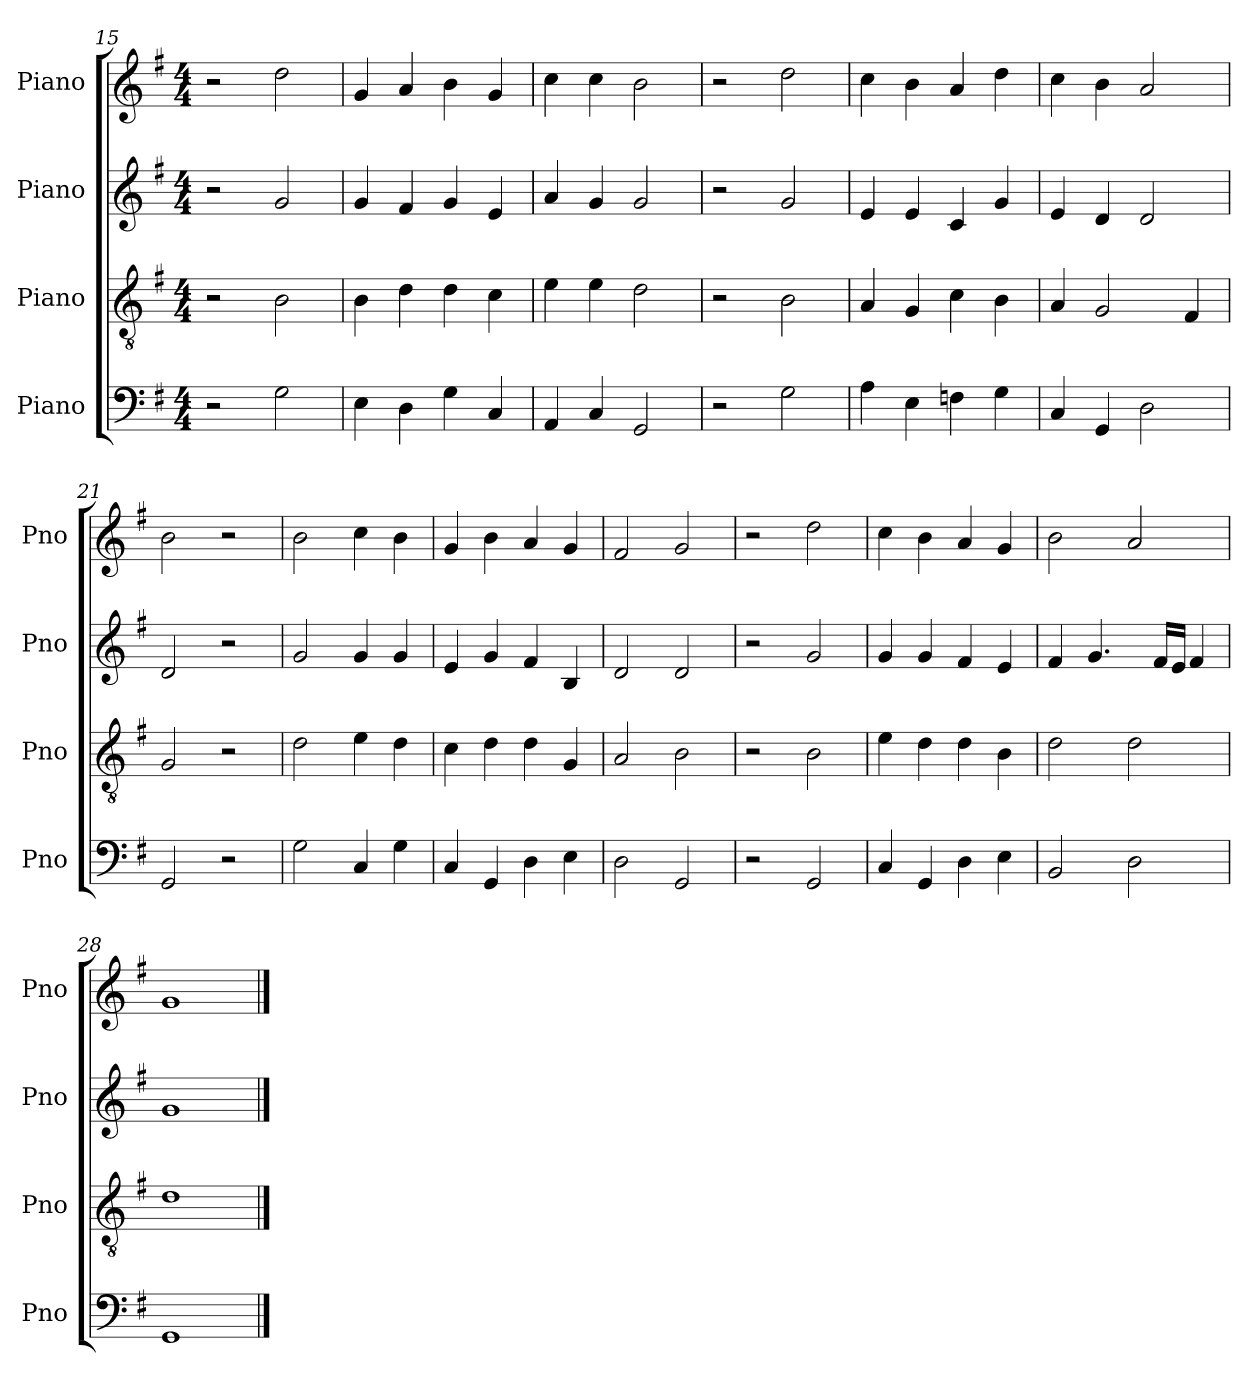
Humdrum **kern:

**kern	**kern	**kern	**kern
*part4	*part3	*part2	*part1
*staff4	*staff3	*staff2	*staff1
*I"Piano	*I"Piano	*I"Piano	*I"Piano
*I'Pno	*I'Pno	*I'Pno	*I'Pno
*clefF4	*clefGv2	*clefG2	*clefG2
*k[f#]	*k[f#]	*k[f#]	*k[f#]
*M4/4	*M4/4	*M4/4	*M4/4
=15	=15	=15	=15
2r	2r	2r	2r
2G\	2B\	2g/	2dd\
=16	=16	=16	=16
4E\	4B\	4g/	4g/
4D\	4d\	4f#/	4a/
4G\	4d\	4g/	4b\
4C/	4c\	4e/	4g/
=17	=17	=17	=17
4AA/	4e\	4a/	4cc\
4C/	4e\	4g/	4cc\
2GG/	2d\	2g/	2b\
=18	=18	=18	=18
2r	2r	2r	2r
2G\	2B\	2g/	2dd\
=19	=19	=19	=19
4A\	4A/	4e/	4cc\
4E\	4G/	4e/	4b\
4Fn\	4c\	4c/	4a/
4G\	4B\	4g/	4dd\
!!LO:LB:g=z
=20	=20	=20	=20
4C/	4A/	4e/	4cc\
4GG/	2G/	4d/	4b\
2D\	.	2d/	2a/
.	4F#/	.	.
=21	=21	=21	=21
2GG/	2G/	2d/	2b\
2r	2r	2r	2r
=22	=22	=22	=22
2G\	2d\	2g/	2b\
4C/	4e\	4g/	4cc\
4G\	4d\	4g/	4b\
=23	=23	=23	=23
4C/	4c\	4e/	4g/
4GG/	4d\	4g/	4b\
4D\	4d\	4f#/	4a/
4E\	4G/	4B/	4g/
=24	=24	=24	=24
2D\	2A/	2d/	2f#/
2GG/	2B\	2d/	2g/
=25	=25	=25	=25
2r	2r	2r	2r
2GG/	2B\	2g/	2dd\
=26	=26	=26	=26
4C/	4e\	4g/	4cc\
4GG/	4d\	4g/	4b\
4D\	4d\	4f#/	4a/
4E\	4B\	4e/	4g/
!!LO:PB:g=z
=27	=27	=27	=27
2BB/	2d\	4f#/	2b\
.	.	4.g/	.
2D\	2d\	.	2a/
.	.	16f#/LL	.
.	.	16e/JJ	.
.	.	4f#/	.
=28	=28	=28	=28
1GG	1d	1g	1g
==	==	==	==
*-	*-	*-	*-
